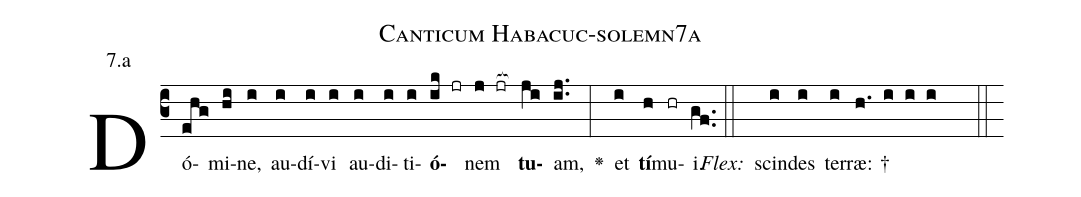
name: Canticum Habacuc-solemn7a;
annotation: 7.a;
%%
(c3)Dó(ehg)mi(hi)ne,(i) au(i)dí(i)vi(i) au(i)di(i)ti(i)<b>ó</b>(ik jr)nem(j jr[ocb:1{]) <b>tu</b>(ji[ocb:0}])am,(ij..) <v>\greheightstar</v>(:) et(i) <b>tí</b>(h)mu(hr)i.(gf..) (::)
<i>Flex:</i>()  scin(i)des(i) ter(i)ræ: †(h. i i i  ::)

%E(i) u(i) o(j) u(i) a(h) e.(gf..) (::)
